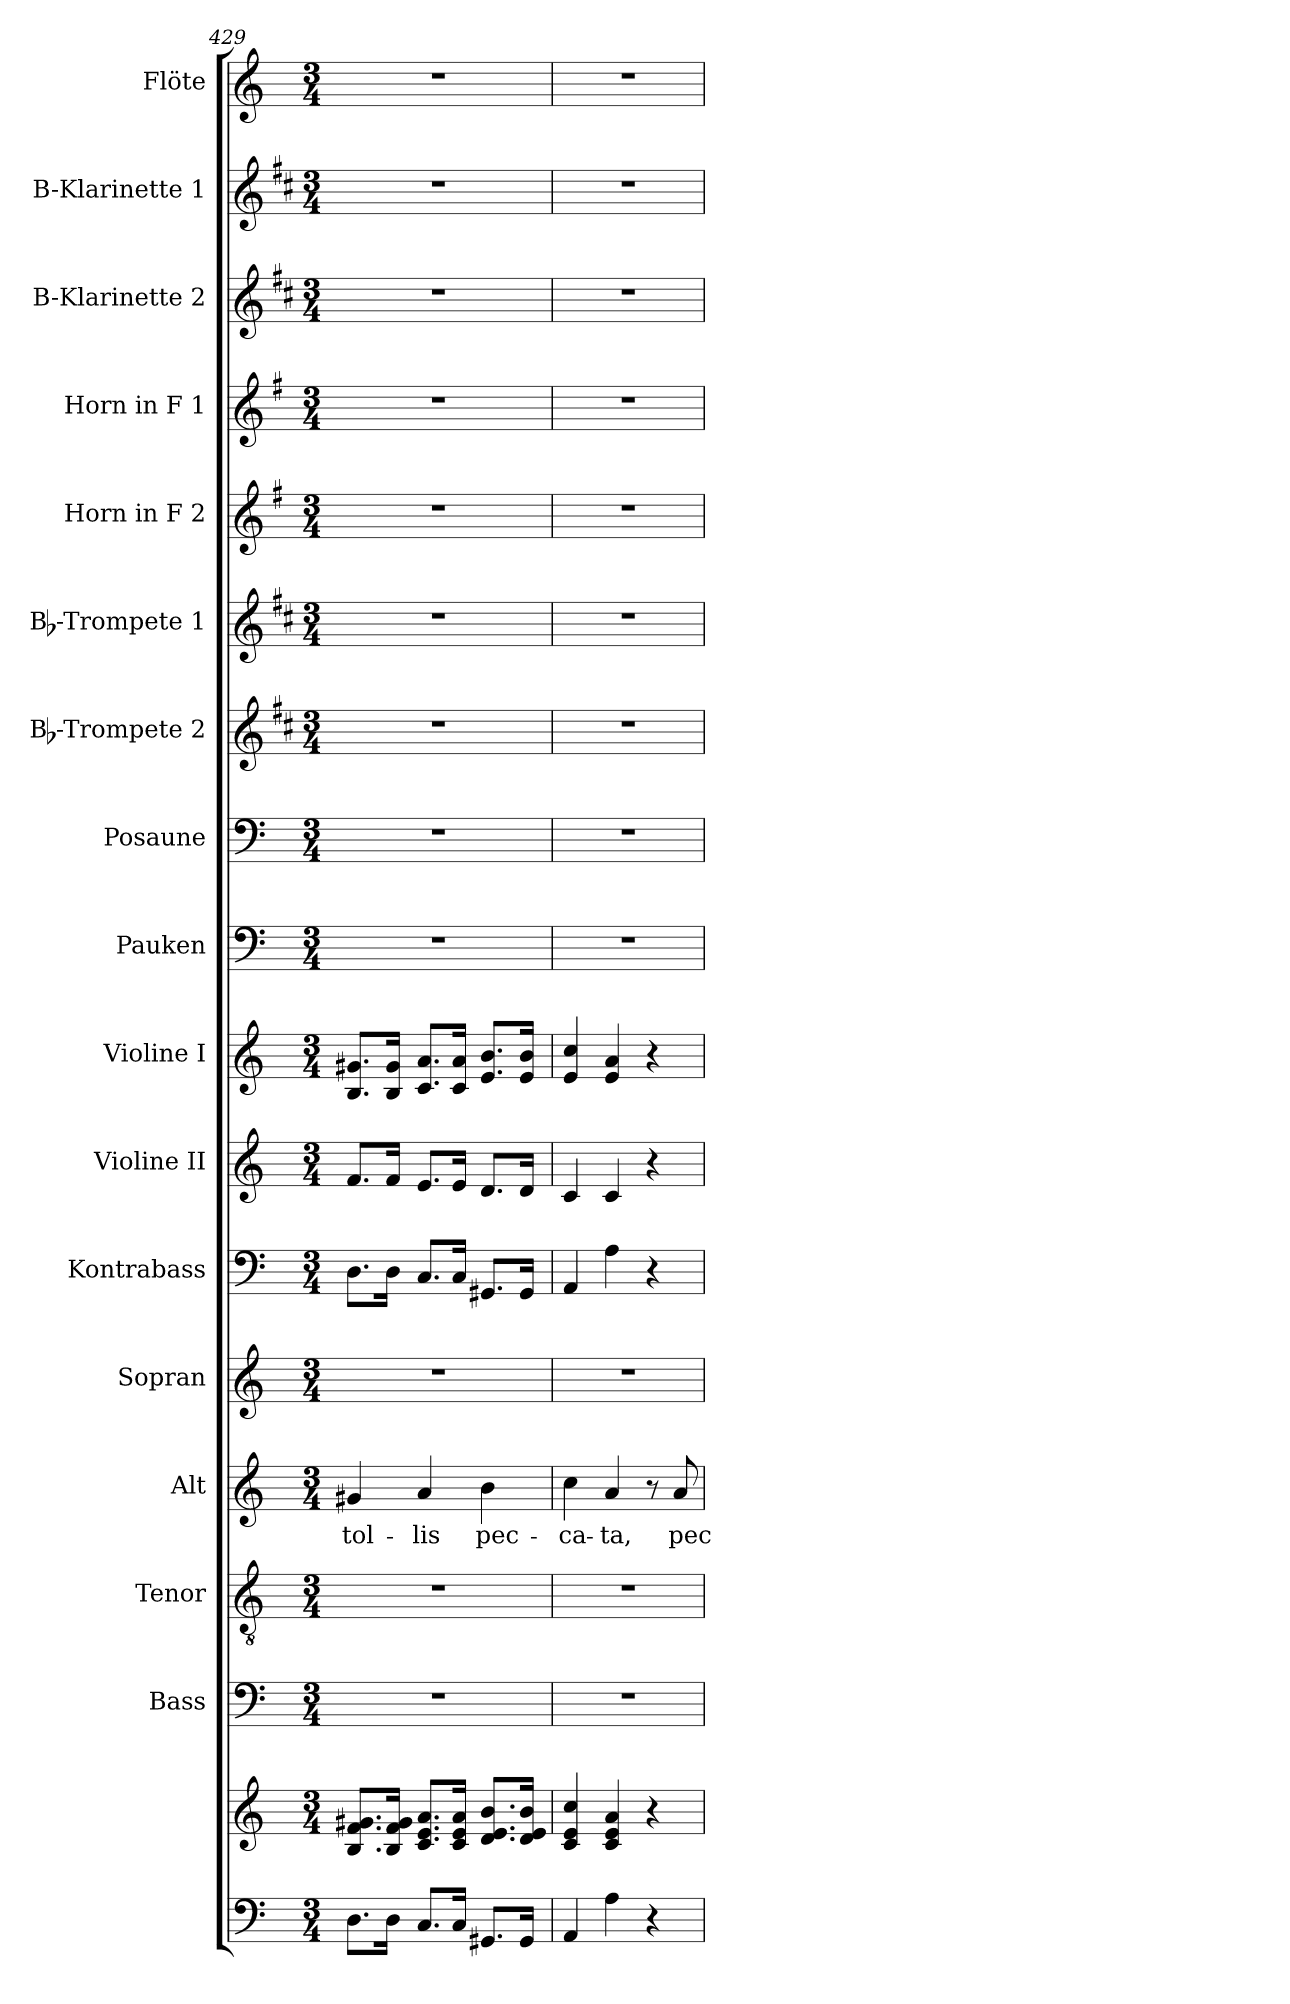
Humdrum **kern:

**kern	**kern	**kern	**kern	**kern	**text	**kern	**kern	**kern	**kern	**kern	**kern	**kern	**kern	**kern	**kern	**kern	**kern	**kern
*part17	*part17	*part16	*part15	*part14	*part14	*part13	*part12	*part11	*part10	*part9	*part8	*part7	*part6	*part5	*part4	*part3	*part2	*part1
*staff18	*staff17	*staff16	*staff15	*staff14	*staff14	*staff13	*staff12	*staff11	*staff10	*staff9	*staff8	*staff7	*staff6	*staff5	*staff4	*staff3	*staff2	*staff1
*	*	*I"Bass	*I"Tenor	*I"Alt	*	*I"Sopran	*I"Kontrabass	*I"Violine II	*I"Violine I	*I"Pauken	*I"Posaune	*I"Bb-Trompete 2	*I"Bb-Trompete 1	*I"Horn in F 2	*I"Horn in F 1	*I"B-Klarinette 2	*I"B-Klarinette 1	*I"Flöte
*	*	*I'B.	*I'T.	*I'A.	*	*I'S.	*I'Kb.	*I'Vl. II	*I'Vl. I	*I'Pk.	*I'Pos.	*I'Bb Trp. 2	*I'Bb Trp. 1	*I'Hrn. 2	*I'Hrn. 1	*I'B Kl. 2	*I'B Kl. 1	*I'Fl.
*clefF4	*clefG2	*clefF4	*clefGv2	*clefG2	*	*clefG2	*clefF4	*clefG2	*clefG2	*clefF4	*clefF4	*clefG2	*clefG2	*clefG2	*clefG2	*clefG2	*clefG2	*clefG2
*	*	*	*	*	*	*	*ITrd7c12	*	*	*	*	*ITrd1c2	*ITrd1c2	*ITrd4c7	*ITrd4c7	*ITrd1c2	*ITrd1c2	*
*k[]	*k[]	*k[]	*k[]	*k[]	*	*k[]	*k[]	*k[]	*k[]	*k[]	*k[]	*k[]	*k[]	*k[]	*k[]	*k[]	*k[]	*k[]
*C:	*C:	*C:	*C:	*C:	*	*C:	*C:	*C:	*C:	*C:	*C:	*C:	*C:	*C:	*C:	*C:	*C:	*C:
*M3/4	*M3/4	*M3/4	*M3/4	*M3/4	*	*M3/4	*M3/4	*M3/4	*M3/4	*M3/4	*M3/4	*M3/4	*M3/4	*M3/4	*M3/4	*M3/4	*M3/4	*M3/4
=429	=429	=429	=429	=429	=429	=429	=429	=429	=429	=429	=429	=429	=429	=429	=429	=429	=429	=429
!	!	!	!	!	!LO:LY:b	!	!	!	!	!	!	!	!	!	!	!	!	!
8.D\L	8.B/ 8.f/ 8.g#X/L	2.r	2.r	4g#X/	tol-	2.r	8.DD\L	8.f/L	8.B/ 8.g#X/L	2.r	2.r	2.r	2.r	2.r	2.r	2.r	2.r	2.r
16D\Jk	16B/ 16f/ 16g#/Jk	.	.	.	.	.	16DD\Jk	16f/Jk	16B/ 16g#/Jk	.	.	.	.	.	.	.	.	.
!	!	!	!	!	!LO:LY:b	!	!	!	!	!	!	!	!	!	!	!	!	!
8.C/L	8.c/ 8.e/ 8.a/L	.	.	4a/	-lis	.	8.CC/L	8.e/L	8.c/ 8.a/L	.	.	.	.	.	.	.	.	.
16C/Jk	16c/ 16e/ 16a/Jk	.	.	.	.	.	16CC/Jk	16e/Jk	16c/ 16a/Jk	.	.	.	.	.	.	.	.	.
!	!	!	!	!	!LO:LY:b	!	!	!	!	!	!	!	!	!	!	!	!	!
8.GG#X/L	8.d/ 8.e/ 8.b/L	.	.	4b\	pec-	.	8.GGG#X/L	8.d/L	8.e/ 8.b/L	.	.	.	.	.	.	.	.	.
16GG#/Jk	16d/ 16e/ 16b/Jk	.	.	.	.	.	16GGG#/Jk	16d/Jk	16e/ 16b/Jk	.	.	.	.	.	.	.	.	.
=430	=430	=430	=430	=430	=430	=430	=430	=430	=430	=430	=430	=430	=430	=430	=430	=430	=430	=430
!	!	!	!	!	!LO:LY:b	!	!	!	!	!	!	!	!	!	!	!	!	!
4AA/	4c/ 4e/ 4cc/	2.r	2.r	4cc\	-ca-	2.r	4AAA/	4c/	4e/ 4cc/	2.r	2.r	2.r	2.r	2.r	2.r	2.r	2.r	2.r
!	!	!	!	!	!LO:LY:b	!	!	!	!	!	!	!	!	!	!	!	!	!
4A\	4c/ 4e/ 4a/	.	.	4a/	-ta,	.	4AA\	4c/	4e/ 4a/	.	.	.	.	.	.	.	.	.
4r	4r	.	.	8r	.	.	4r	4r	4r	.	.	.	.	.	.	.	.	.
!	!	!	!	!	!LO:LY:b	!	!	!	!	!	!	!	!	!	!	!	!	!
.	.	.	.	8a/	pec-	.	.	.	.	.	.	.	.	.	.	.	.	.
=	=	=	=	=	=	=	=	=	=	=	=	=	=	=	=	=	=	=
*-	*-	*-	*-	*-	*-	*-	*-	*-	*-	*-	*-	*-	*-	*-	*-	*-	*-	*-
